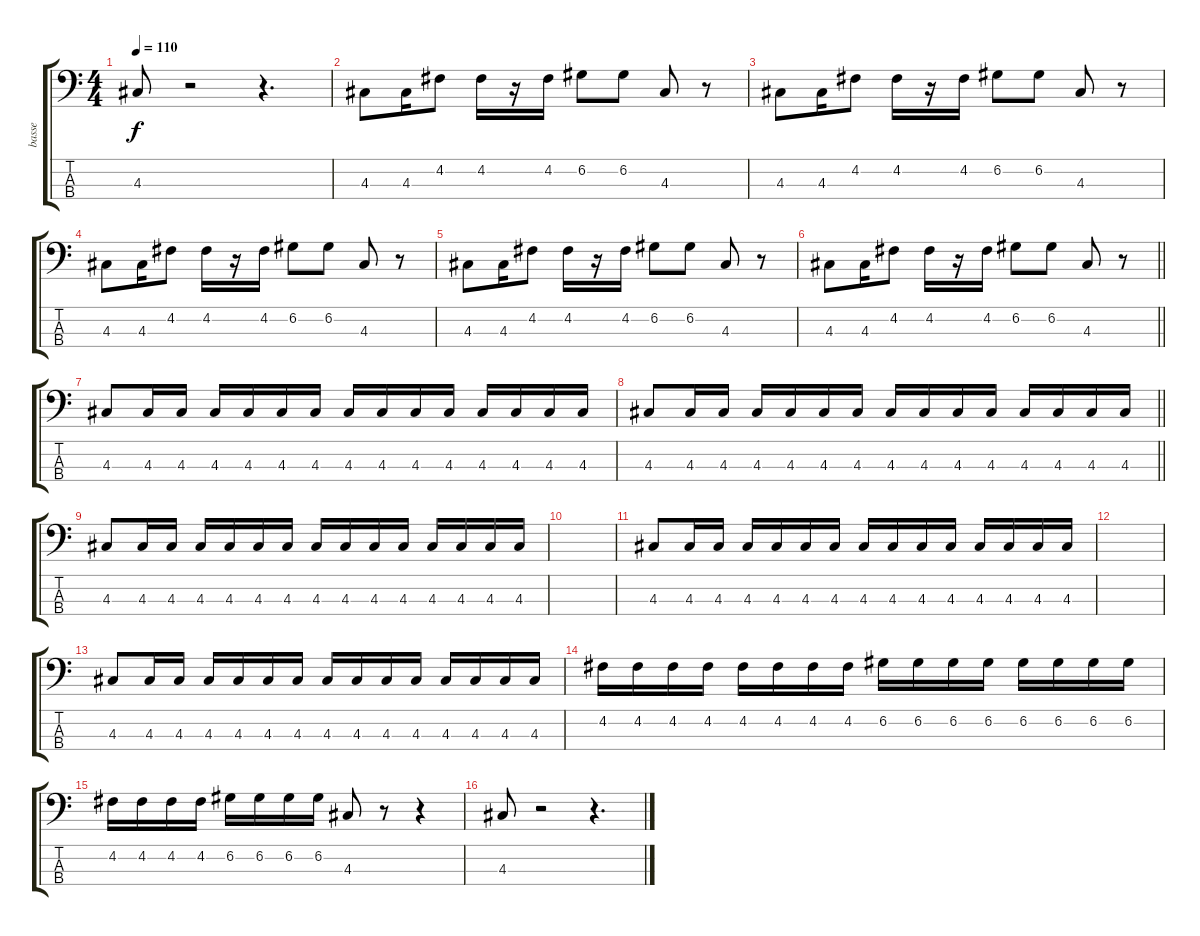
\track ("basse" "basse") {instrument electricbasspick}
\staff {score tabs}
\tuning (G2 D2 A1 E1) {hide}
\ts (4 4)
\tempo 110
\clef f4
\ks c
4.3.8{dy f} r.2 r.4{d} |
4.3.8 4.3.16 4.2.8 4.2.16 r.16 4.2.16 6.2.8 6.2.8 4.3.8 r.8 |
4.3.8 4.3.16 4.2.8 4.2.16 r.16 4.2.16 6.2.8 6.2.8 4.3.8 r.8 |
4.3.8 4.3.16 4.2.8 4.2.16 r.16 4.2.16 6.2.8 6.2.8 4.3.8 r.8 |
4.3.8 4.3.16 4.2.8 4.2.16 r.16 4.2.16 6.2.8 6.2.8 4.3.8 r.8 |
\barLineRight lightlight
4.3.8 4.3.16 4.2.8 4.2.16 r.16 4.2.16 6.2.8 6.2.8 4.3.8 r.8 |
4.3.8 4.3.16 4.3.16 4.3.16 4.3.16 4.3.16 4.3.16 4.3.16 4.3.16 4.3.16 4.3.16 4.3.16 4.3.16 4.3.16 4.3.16 |
\barLineRight lightlight
4.3.8 4.3.16 4.3.16 4.3.16 4.3.16 4.3.16 4.3.16 4.3.16 4.3.16 4.3.16 4.3.16 4.3.16 4.3.16 4.3.16 4.3.16 |
4.3.8 4.3.16 4.3.16 4.3.16 4.3.16 4.3.16 4.3.16 4.3.16 4.3.16 4.3.16 4.3.16 4.3.16 4.3.16 4.3.16 4.3.16 |
|
4.3.8 4.3.16 4.3.16 4.3.16 4.3.16 4.3.16 4.3.16 4.3.16 4.3.16 4.3.16 4.3.16 4.3.16 4.3.16 4.3.16 4.3.16 |
|
4.3.8 4.3.16 4.3.16 4.3.16 4.3.16 4.3.16 4.3.16 4.3.16 4.3.16 4.3.16 4.3.16 4.3.16 4.3.16 4.3.16 4.3.16 |
4.2.16 4.2.16 4.2.16 4.2.16 4.2.16 4.2.16 4.2.16 4.2.16 6.2.16 6.2.16 6.2.16 6.2.16 6.2.16 6.2.16 6.2.16 6.2.16 |
4.2.16 4.2.16 4.2.16 4.2.16 6.2.16 6.2.16 6.2.16 6.2.16 4.3.8 r.8 r.4 |
4.3.8 r.2 r.4{d}
